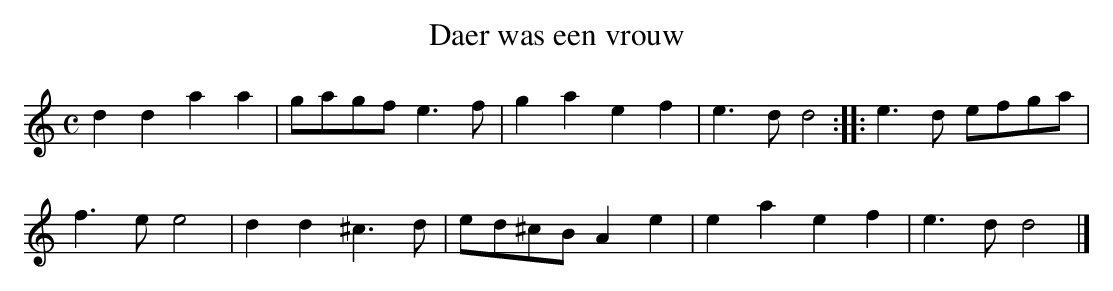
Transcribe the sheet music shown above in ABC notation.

X:1
T:Daer was een vrouw
M:C
K:Ddor
d2d2a2a2|gagfe3f|g2a2e2f2|e3dd4:||:e3d efga|
f3ee4|d2d2^c3d|ed^cBA2e2|e2a2e2f2|e3dd4|]
